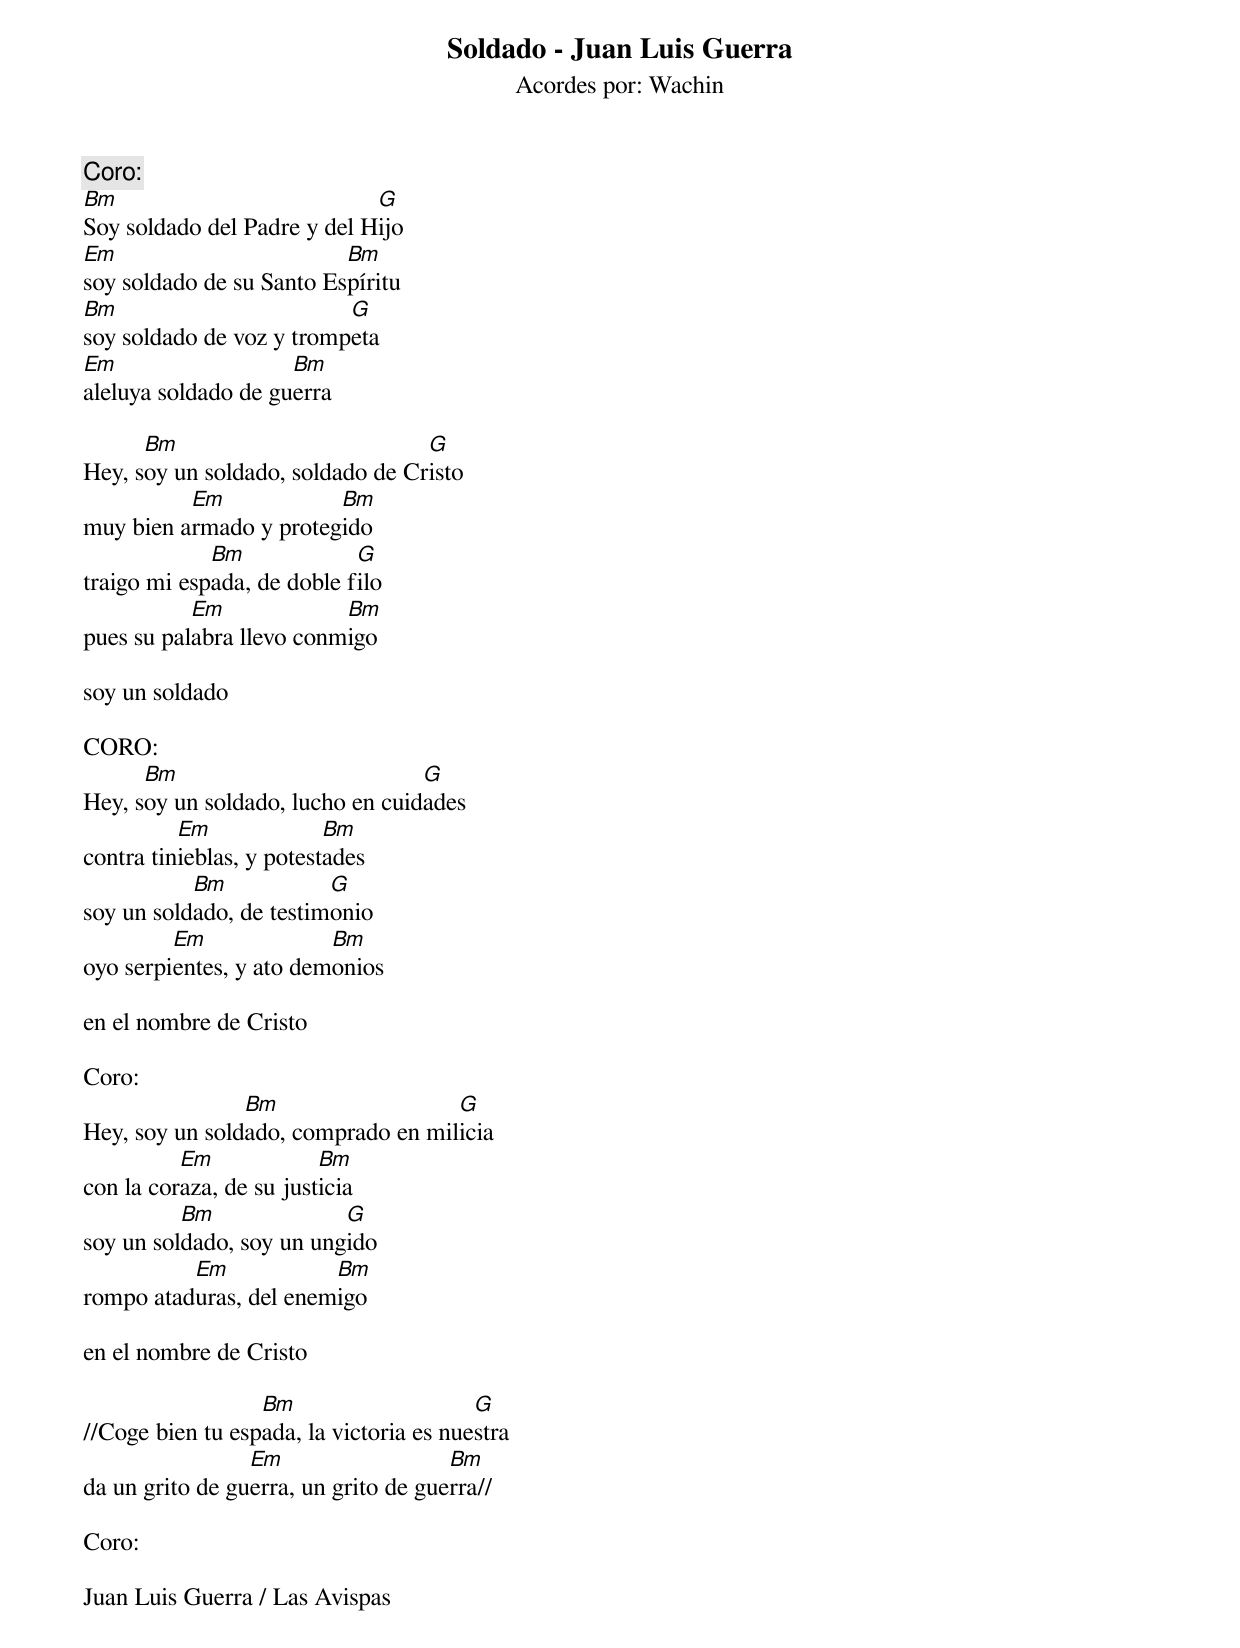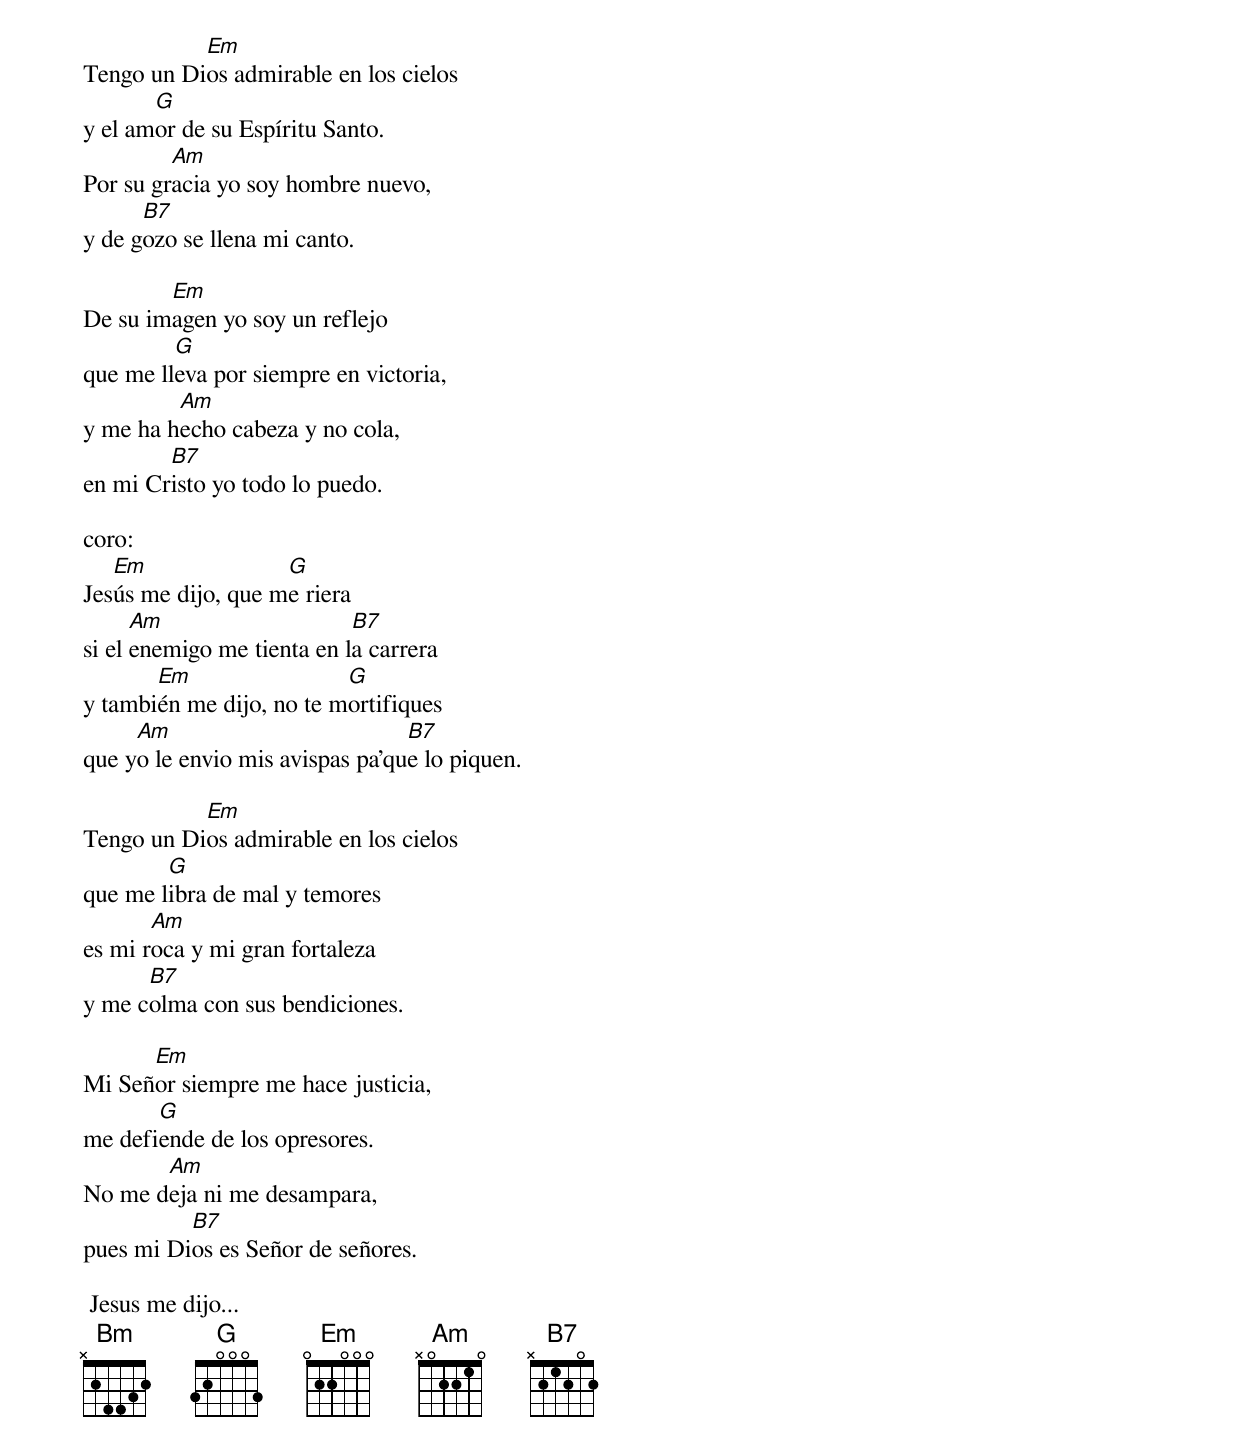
Soldado - Juan Luis Guerra
Acordes por: Wachin

Coro:
Bm                           G
Soy soldado del Padre y del Hijo
Em                        Bm
soy soldado de su Santo Espíritu
Bm                        G
soy soldado de voz y trompeta
Em                   Bm
aleluya soldado de guerra

      Bm                          G
Hey, soy un soldado, soldado de Cristo
          Em            Bm
muy bien armado y protegido
             Bm             G
traigo mi espada, de doble filo
           Em             Bm
pues su palabra llevo conmigo

soy un soldado

CORO:
      Bm                          G
Hey, soy un soldado, lucho en cuidades
          Em              Bm
contra tinieblas, y potestades
           Bm            G
soy un soldado, de testimonio
         Em              Bm
oyo serpientes, y ato demonios

en el nombre de Cristo

Coro:
                Bm                  G
Hey, soy un soldado, comprado en milicia
          Em             Bm
con la coraza, de su justicia
          Bm              G
soy un soldado, soy un ungido
          Em            Bm
rompo ataduras, del enemigo

en el nombre de Cristo

                  Bm                     G
//Coge bien tu espada, la victoria es nuestra
                 Em                   Bm
da un grito de guerra, un grito de guerra//

Coro:

Juan Luis Guerra / Las Avispas
           Em
Tengo un Dios admirable en los cielos
       G
y el amor de su Espíritu Santo.
         Am
Por su gracia yo soy hombre nuevo,
      B7
y de gozo se llena mi canto.

        Em
De su imagen yo soy un reflejo
         G
que me lleva por siempre en victoria,
         Am
y me ha hecho cabeza y no cola,
        B7
en mi Cristo yo todo lo puedo.

coro:
   Em               G
Jesús me dijo, que me riera
      Am                    B7
si el enemigo me tienta en la carrera
       Em                 G
y también me dijo, no te mortifiques
     Am                          B7
que yo le envio mis avispas pa'que lo piquen.

           Em
Tengo un Dios admirable en los cielos
        G
que me libra de mal y temores
       Am
es mi roca y mi gran fortaleza
      B7
y me colma con sus bendiciones.

      Em
Mi Señor siempre me hace justicia,
       G
me defiende de los opresores.
       Am
No me deja ni me desampara,
          B7
pues mi Dios es Señor de señores.

 Jesus me dijo...
